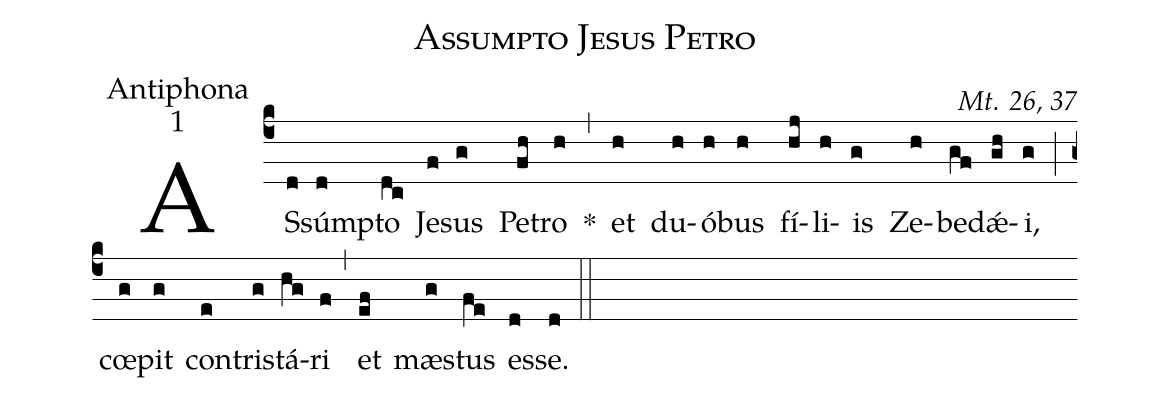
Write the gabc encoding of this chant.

name:Assumpto Jesus Petro;
office-part:Antiphona;
mode:1;
commentary:Mt. 26, 37;
%%
(c4)
AS(d)súmp(d)to(dc) Je(f)sus(g) Pe(fh)tro(h) *(,)
et(h) du(h)ó(h)bus(h) fí(hj)li(h)is(g) Ze(h)be(gf)dǽ(gh)i,(g) (;)
cœ(g)pit(g) con(e)tris(g)tá(hg)ri(f) (,)
et(ef) mæs(g)tus(fe) es(d)se.(d) (::)
